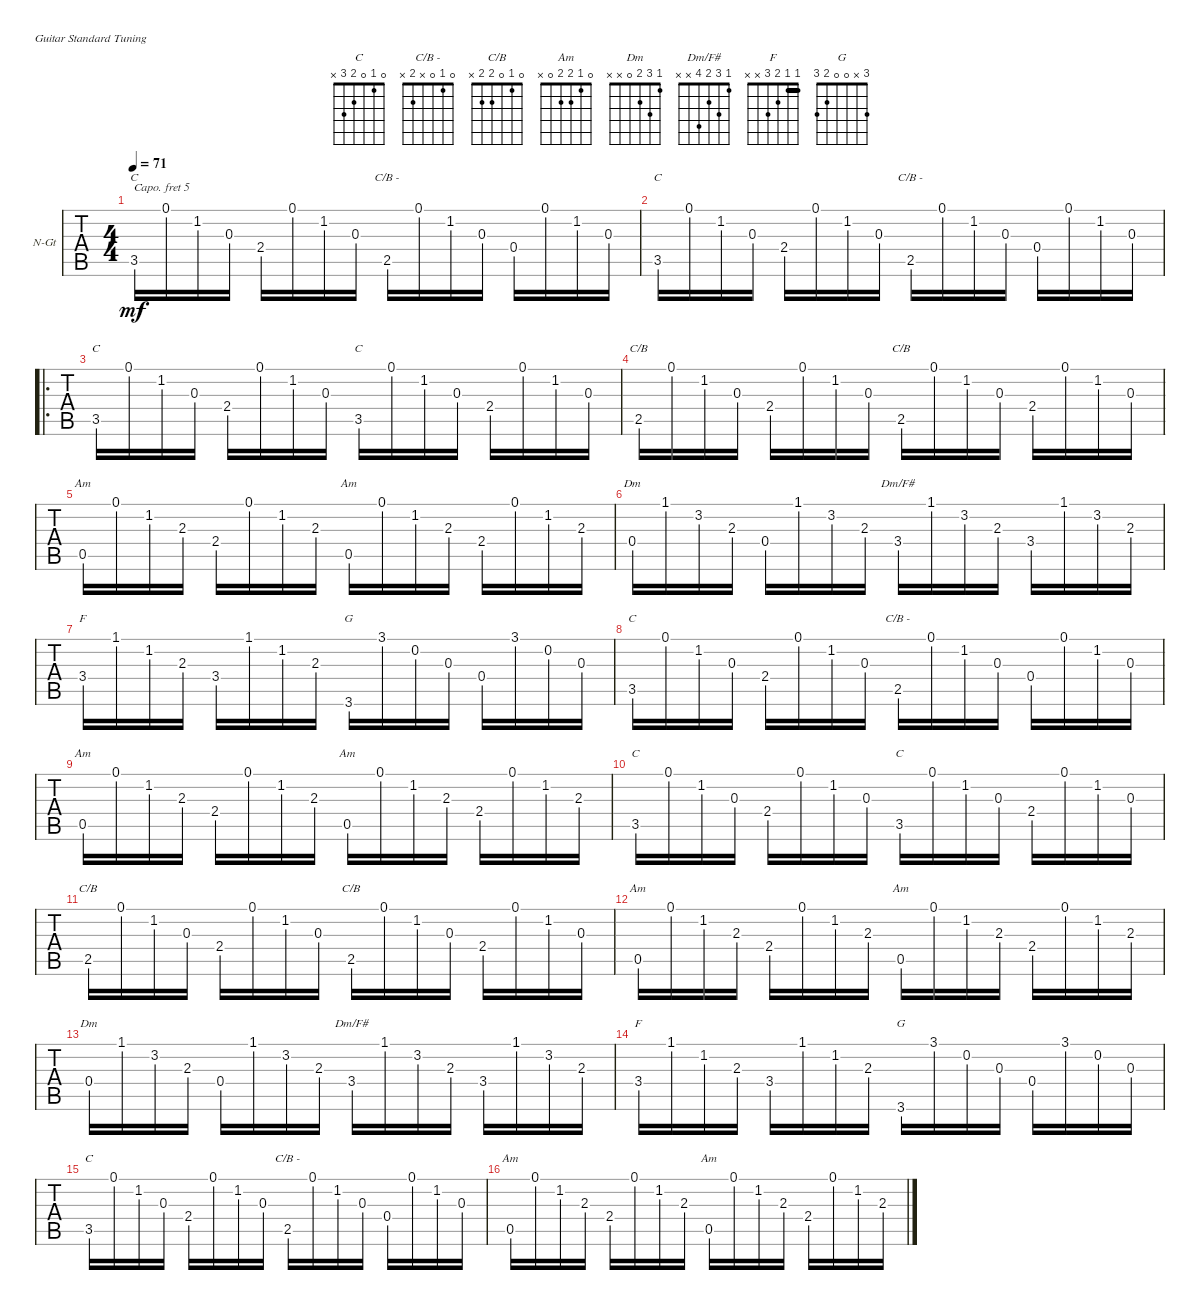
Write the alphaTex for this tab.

\defaultSystemsLayout 4
\bracketExtendMode groupsimilarinstruments
\firstSystemTrackNameOrientation horizontal
\otherSystemsTrackNameOrientation horizontal
\track ("Nylon Guitar" "N-Gt") {instrument acousticguitarnylon}
\staff {tabs}
\capo 5
\tuning (E4 B3 G3 D3 A2 E2)
\chord ("C" 0 1 0 2 3 x)
\chord ("C/B -" 0 1 0 x 2 x)
\chord ("C/B" 0 1 0 2 2 x)
\chord ("Am" 0 1 2 2 0 x)
\chord ("Dm" 1 3 2 0 x x)
\chord ("Dm/F#" 1 3 2 4 x x)
\chord ("F" 1 1 2 3 x x) {barre 1}
\chord ("G" 3 x 0 0 2 3)
\ts (4 4)
\tempo 71
\clef g2
\ks c
3.5.16{ch "C" dy mf instrument acousticguitarnylon} 0.1.16 1.2.16 0.3.16 2.4.16 0.1.16 1.2.16 0.3.16 2.5.16{ch "C/B -"} 0.1.16 1.2.16 0.3.16 0.4.16 0.1.16 1.2.16 0.3.16 |
3.5.16{ch "C"} 0.1.16 1.2.16 0.3.16 2.4.16 0.1.16 1.2.16 0.3.16 2.5.16{ch "C/B -"} 0.1.16 1.2.16 0.3.16 0.4.16 0.1.16 1.2.16 0.3.16 |
\ro
3.5.16{ch "C"} 0.1.16 1.2.16 0.3.16 2.4.16 0.1.16 1.2.16 0.3.16 3.5.16{ch "C"} 0.1.16 1.2.16 0.3.16 2.4.16 0.1.16 1.2.16 0.3.16 |
2.5.16{ch "C/B"} 0.1.16 1.2.16 0.3.16 2.4.16 0.1.16 1.2.16 0.3.16 2.5.16{ch "C/B"} 0.1.16 1.2.16 0.3.16 2.4.16 0.1.16 1.2.16 0.3.16 |
0.5.16{ch "Am"} 0.1.16 1.2.16 2.3.16 2.4.16 0.1.16 1.2.16 2.3.16 0.5.16{ch "Am"} 0.1.16 1.2.16 2.3.16 2.4.16 0.1.16 1.2.16 2.3.16 |
0.4.16{ch "Dm"} 1.1.16 3.2.16 2.3.16 0.4.16 1.1.16 3.2.16 2.3.16 3.4.16{ch "Dm/F#"} 1.1.16 3.2.16 2.3.16 3.4.16 1.1.16 3.2.16 2.3.16 |
3.4.16{ch "F"} 1.1.16 1.2.16 2.3.16 3.4.16 1.1.16 1.2.16 2.3.16 3.6.16{ch "G"} 3.1.16 0.2.16 0.3.16 0.4.16 3.1.16 0.2.16 0.3.16 |
3.5.16{ch "C"} 0.1.16 1.2.16 0.3.16 2.4.16 0.1.16 1.2.16 0.3.16 2.5.16{ch "C/B -"} 0.1.16 1.2.16 0.3.16 0.4.16 0.1.16 1.2.16 0.3.16 |
0.5.16{ch "Am"} 0.1.16 1.2.16 2.3.16 2.4.16 0.1.16 1.2.16 2.3.16 0.5.16{ch "Am"} 0.1.16 1.2.16 2.3.16 2.4.16 0.1.16 1.2.16 2.3.16 |
3.5.16{ch "C"} 0.1.16 1.2.16 0.3.16 2.4.16 0.1.16 1.2.16 0.3.16 3.5.16{ch "C"} 0.1.16 1.2.16 0.3.16 2.4.16 0.1.16 1.2.16 0.3.16 |
2.5.16{ch "C/B"} 0.1.16 1.2.16 0.3.16 2.4.16 0.1.16 1.2.16 0.3.16 2.5.16{ch "C/B"} 0.1.16 1.2.16 0.3.16 2.4.16 0.1.16 1.2.16 0.3.16 |
0.5.16{ch "Am"} 0.1.16 1.2.16 2.3.16 2.4.16 0.1.16 1.2.16 2.3.16 0.5.16{ch "Am"} 0.1.16 1.2.16 2.3.16 2.4.16 0.1.16 1.2.16 2.3.16 |
0.4.16{ch "Dm"} 1.1.16 3.2.16 2.3.16 0.4.16 1.1.16 3.2.16 2.3.16 3.4.16{ch "Dm/F#"} 1.1.16 3.2.16 2.3.16 3.4.16 1.1.16 3.2.16 2.3.16 |
3.4.16{ch "F"} 1.1.16 1.2.16 2.3.16 3.4.16 1.1.16 1.2.16 2.3.16 3.6.16{ch "G"} 3.1.16 0.2.16 0.3.16 0.4.16 3.1.16 0.2.16 0.3.16 |
3.5.16{ch "C"} 0.1.16 1.2.16 0.3.16 2.4.16 0.1.16 1.2.16 0.3.16 2.5.16{ch "C/B -"} 0.1.16 1.2.16 0.3.16 0.4.16 0.1.16 1.2.16 0.3.16 |
0.5.16{ch "Am"} 0.1.16 1.2.16 2.3.16 2.4.16 0.1.16 1.2.16 2.3.16 0.5.16{ch "Am"} 0.1.16 1.2.16 2.3.16 2.4.16 0.1.16 1.2.16 2.3.16
